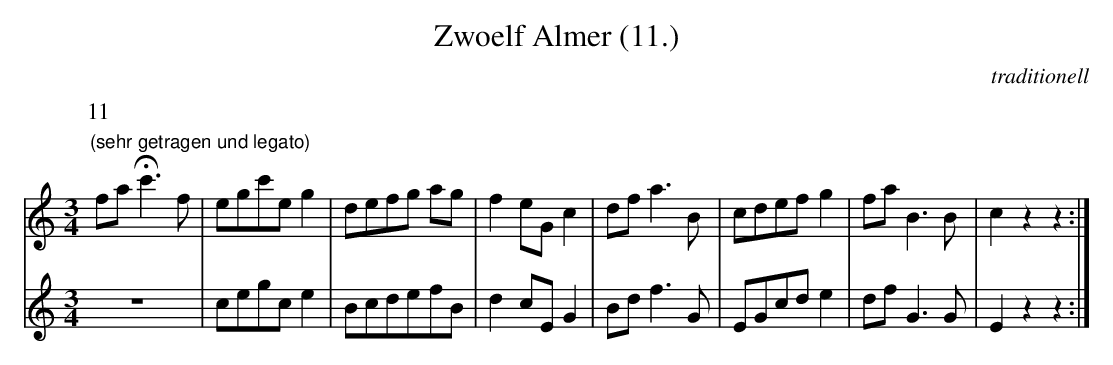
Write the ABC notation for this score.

X:1 % 31
T:Zwoelf Almer (11.)
C:traditionell
M:3/4
L:1/8
K:C
V:1
P:11
"(sehr getragen und legato)"\
fa Hc'3 f | egc'e g2 | defg ag | f2 eG c2 |\
df a3 B | cdef g2 | fa B3 B | c2 z2 z2  :|
V:2
K:C
z6 | cegc e2 | BcdefB | d2 cE G2 |\
Bd f3 G | EGcd e2 | df G3 G | E2 z2 z2  :|
